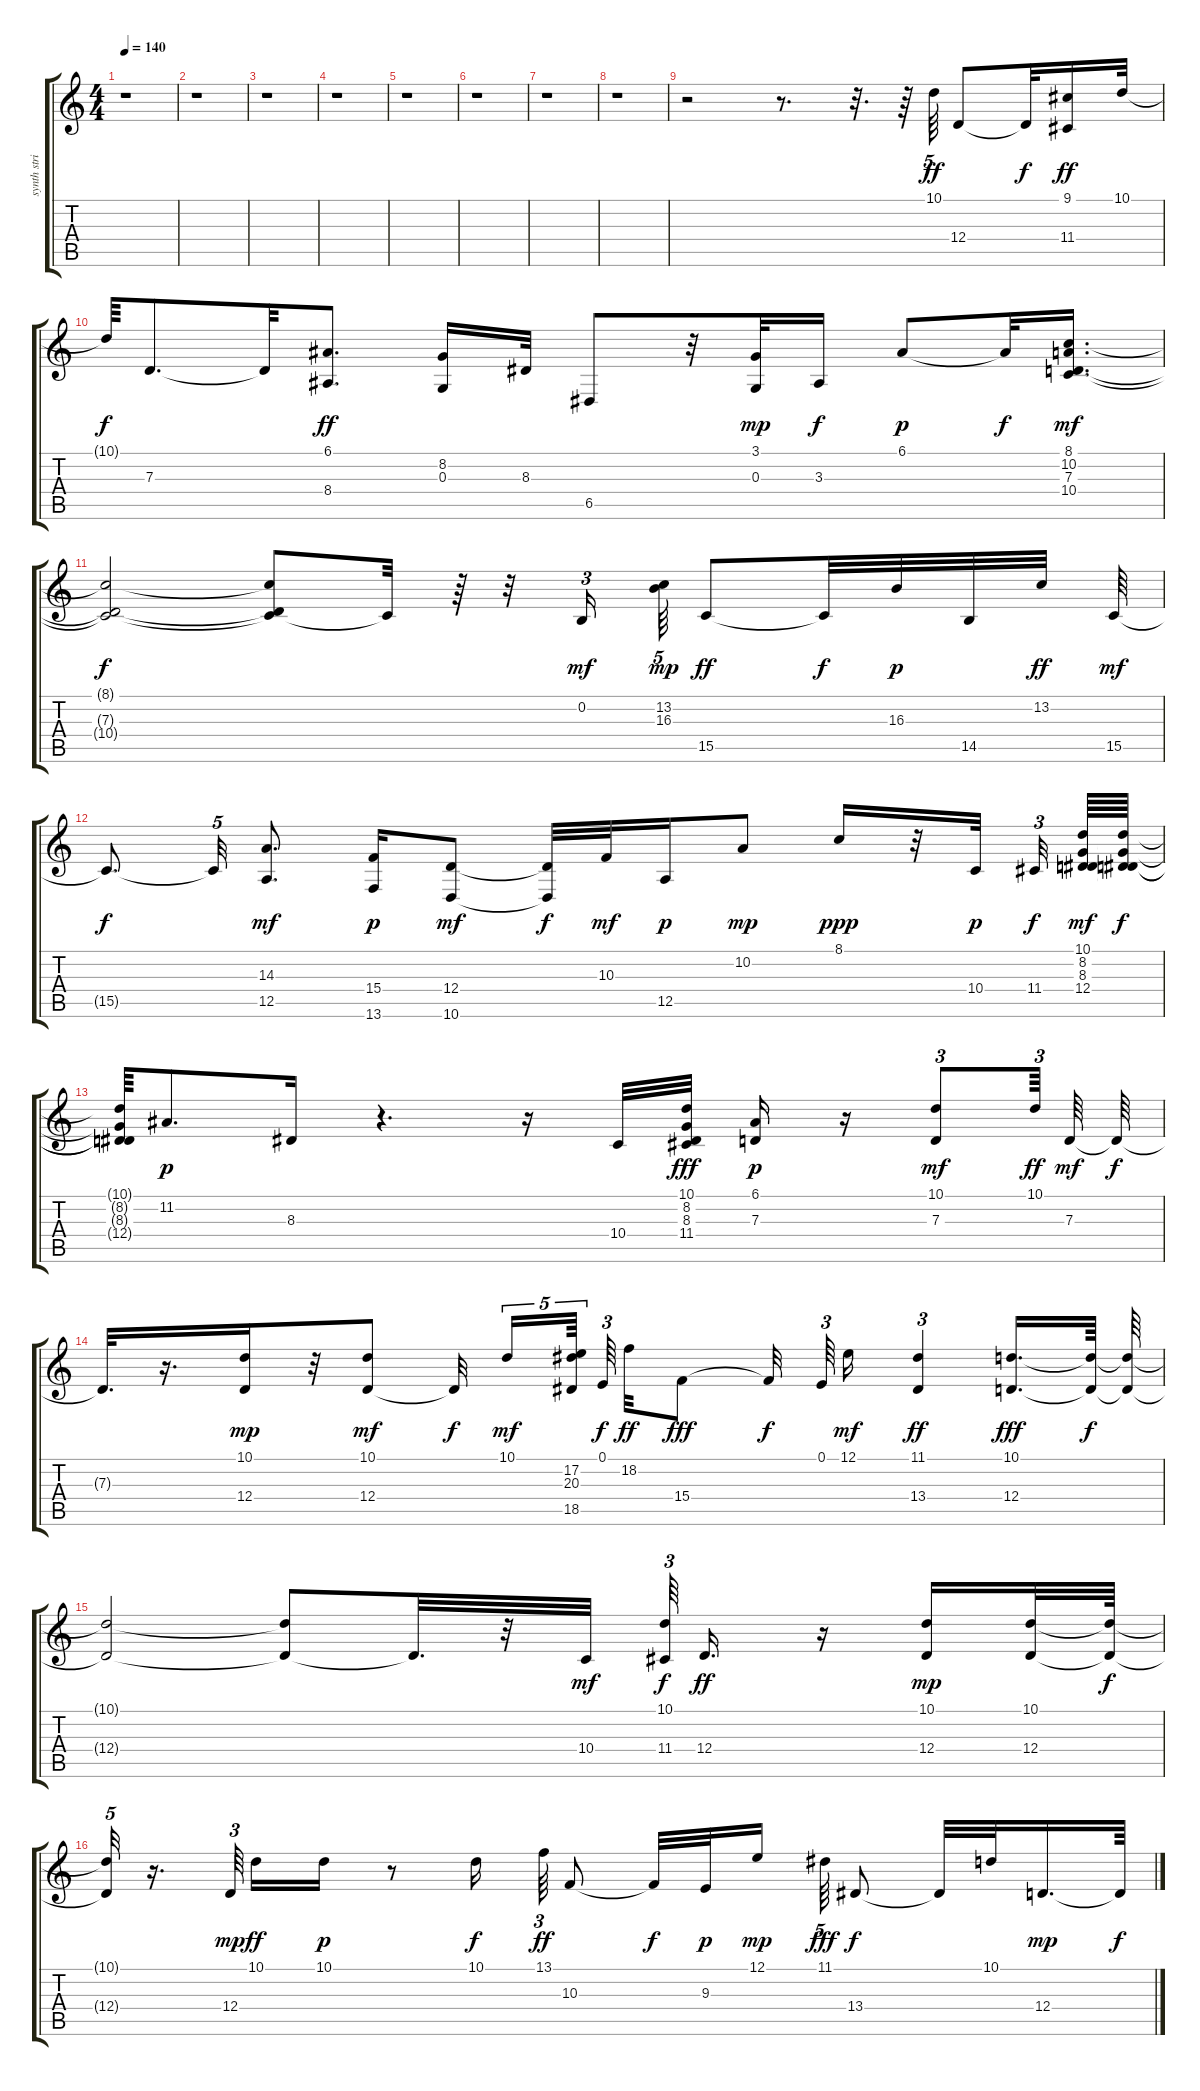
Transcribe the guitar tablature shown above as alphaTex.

\track ("synth strings" "synth stri") {instrument stringensemble1}
\staff {score tabs}
\tuning (E4 B3 G3 D3 A2 E2) {hide}
\ts (4 4)
\tempo 140
\clef g2
\ks c
r.1{dy ff} |
r.1 |
r.1 |
r.1 |
r.1 |
r.1 |
r.1 |
r.1 |
r.2 r.8{d} r.32{d} r.64 10.1.64{tu (5 4)} 12.4.8 12.4{t}.32{dy f} (9.1 11.4).16{dy ff} 10.1.32 |
10.1{t}.64{dy f} 7.3.8{d} 7.3{t}.32 (6.1 8.4).8{d dy ff} (8.2 0.3).16 8.3.32 6.5.8 r.32 (3.1 0.3).32{dy mp} 3.3.16{dy f} 6.1.8{dy p} 6.1{t}.32{dy f} (8.1 10.2 7.3 10.4).16{d dy mf} |
(8.1{t} 7.3{t} 10.4{t}).2{dy f} (8.1{t} 7.3{t} 10.4{t}).8 10.4{t}.32 r.64 r.32 0.2.16{tu (3 2) dy mf} (13.2 16.3).64{tu (5 4) dy mp} 15.5.8{dy ff} 15.5{t}.32{dy f} 16.3.32{dy p} 14.5.32 13.2.32{dy ff} 15.5.64{dy mf} |
15.5{t}.8{d dy f} 15.5{t}.32{tu (5 4)} (14.3 12.5).8{d dy mf} (15.4 13.6).16{dy p} (12.4 10.6).8{dy mf} (12.4{t} 10.6{t}).32{dy f} 10.3.32{dy mf} 12.5.16{dy p} 10.2.8{dy mp} 8.1.16{dy ppp} r.32 10.4.32{dy p} 11.4.32{tu (3 2) dy f} (10.1 8.2 8.3 12.4).64{dy mf} (10.1{t} 8.2{t} 8.3{t} 12.4{t}).64{dy f} |
(10.1{t} 8.2{t} 8.3{t} 12.4{t}).64 11.2.8{d dy p} 8.3.16 r.4{d} r.16 10.4.32 (10.1 8.2 8.3 11.4).32{dy fff} (6.1 7.3).16{dy p} r.16 (10.1 7.3).8{tu (3 2) dy mf} 10.1.64{tu (3 2) dy ff} 7.3.64{dy mf} 7.3{t}.64{dy f} |
7.3{t}.32{d} r.16{d} (10.1 12.4).16{dy mp} r.32 (10.1 12.4).8{dy mf} 12.4{t}.32{dy f} 10.1.16{tu (5 4) dy mf} (17.2 20.3 18.5).64{tu (5 4)} 0.1.64{tu (3 2) dy f} 18.2.32{dy ff} 15.4.8{dy fff} 15.4{t}.32{dy f} 0.1.64{tu (3 2)} 12.1.16{dy mf} (11.1 13.4).4{tu (3 2) dy ff} (10.1 12.4).16{d dy fff} (10.1{t} 12.4{t}).64{dy f} (10.1{t} 12.4{t}).64 |
(10.1{t} 12.4{t}).2 (10.1{t} 12.4{t}).8 12.4{t}.32{d} r.32 10.4.32{dy mf} (10.1 11.4).64{tu (3 2) dy f} 12.4.16{d dy ff} r.16 (10.1 12.4).16{dy mp} (10.1 12.4).32 (10.1{t} 12.4{t}).64{dy f} |
(10.1{t} 12.4{t}).32{tu (5 4)} r.16{d} 12.4.64{tu (3 2) dy mp} 10.1.16{dy ff} 10.1.16{dy p} r.8 10.1.16{dy f} 13.1.64{tu (3 2) dy ff} 10.3.8 10.3{t}.32{dy f} 9.3.32{dy p} 12.1.16{dy mp} 11.1.64{tu (5 4) dy fff} 13.4.8{dy f} 13.4{t}.32 10.1.32 12.4.16{d dy mp} 12.4{t}.64{dy f}
